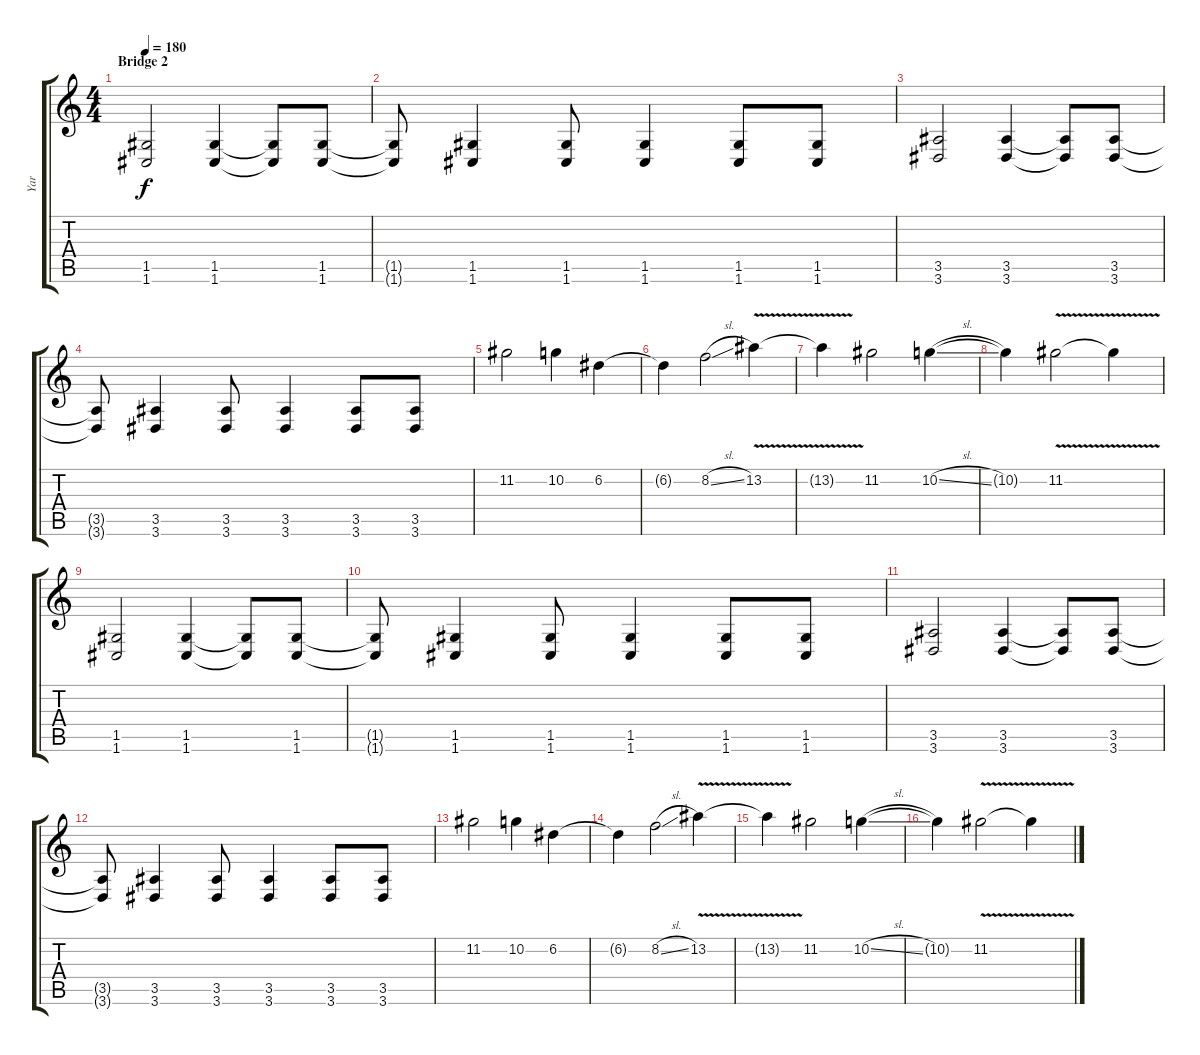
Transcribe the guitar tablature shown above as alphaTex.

\track ("Yar" "Yar") {instrument distortionguitar}
\staff {score tabs}
\tuning (D4 A3 F3 C3 G2 C2) {hide}
\ts (4 4)
\section ("" "Bridge 2")
\tempo 180
\clef g2
\ks c
(1.5 1.6).2{dy f} (1.5 1.6).4 (1.5{t} 1.6{t}).8 (1.5 1.6).8 |
(1.5{t} 1.6{t}).8 (1.5 1.6).4 (1.5 1.6).8 (1.5 1.6).4 (1.5 1.6).8 (1.5 1.6).8 |
(3.5 3.6).2 (3.5 3.6).4 (3.5{t} 3.6{t}).8 (3.5 3.6).8 |
(3.5{t} 3.6{t}).8 (3.5 3.6).4 (3.5 3.6).8 (3.5 3.6).4 (3.5 3.6).8 (3.5 3.6).8 |
11.2.2 10.2.4 6.2.4 |
6.2{t}.4 8.2{sl}.2 13.2{v}.4 |
13.2{t}.4 11.2.2 10.2{sl}.4 |
10.2{t}.4 11.2{v}.2 11.2{t}.4 |
(1.5 1.6).2 (1.5 1.6).4 (1.5{t} 1.6{t}).8 (1.5 1.6).8 |
(1.5{t} 1.6{t}).8 (1.5 1.6).4 (1.5 1.6).8 (1.5 1.6).4 (1.5 1.6).8 (1.5 1.6).8 |
(3.5 3.6).2 (3.5 3.6).4 (3.5{t} 3.6{t}).8 (3.5 3.6).8 |
(3.5{t} 3.6{t}).8 (3.5 3.6).4 (3.5 3.6).8 (3.5 3.6).4 (3.5 3.6).8 (3.5 3.6).8 |
11.2.2 10.2.4 6.2.4 |
6.2{t}.4 8.2{sl}.2 13.2{v}.4 |
13.2{t}.4 11.2.2 10.2{sl}.4 |
10.2{t}.4 11.2{v}.2 11.2{t}.4
